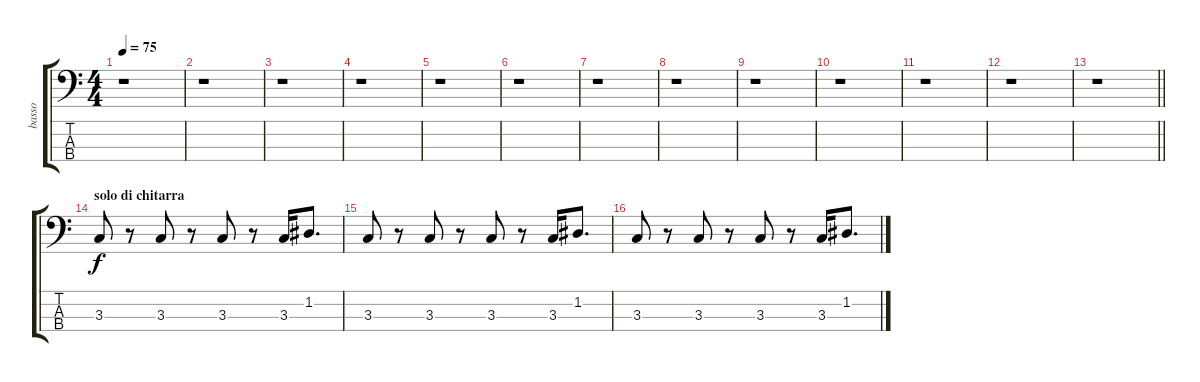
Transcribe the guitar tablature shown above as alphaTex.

\track ("basso" "basso") {instrument electricbassfinger}
\staff {score tabs}
\tuning (G2 D2 A1 E1) {hide}
\ts (4 4)
\tempo 75
\clef f4
\ks c
r.1{dy f} |
r.1 |
r.1 |
r.1 |
r.1 |
r.1 |
r.1 |
r.1 |
r.1 |
r.1 |
r.1 |
r.1 |
\barLineRight lightlight
r.1 |
\section ("" "solo di chitarra")
3.3.8 r.8 3.3.8 r.8 3.3.8 r.8 3.3.16 1.2.8{d} |
3.3.8 r.8 3.3.8 r.8 3.3.8 r.8 3.3.16 1.2.8{d} |
3.3.8 r.8 3.3.8 r.8 3.3.8 r.8 3.3.16 1.2.8{d}
